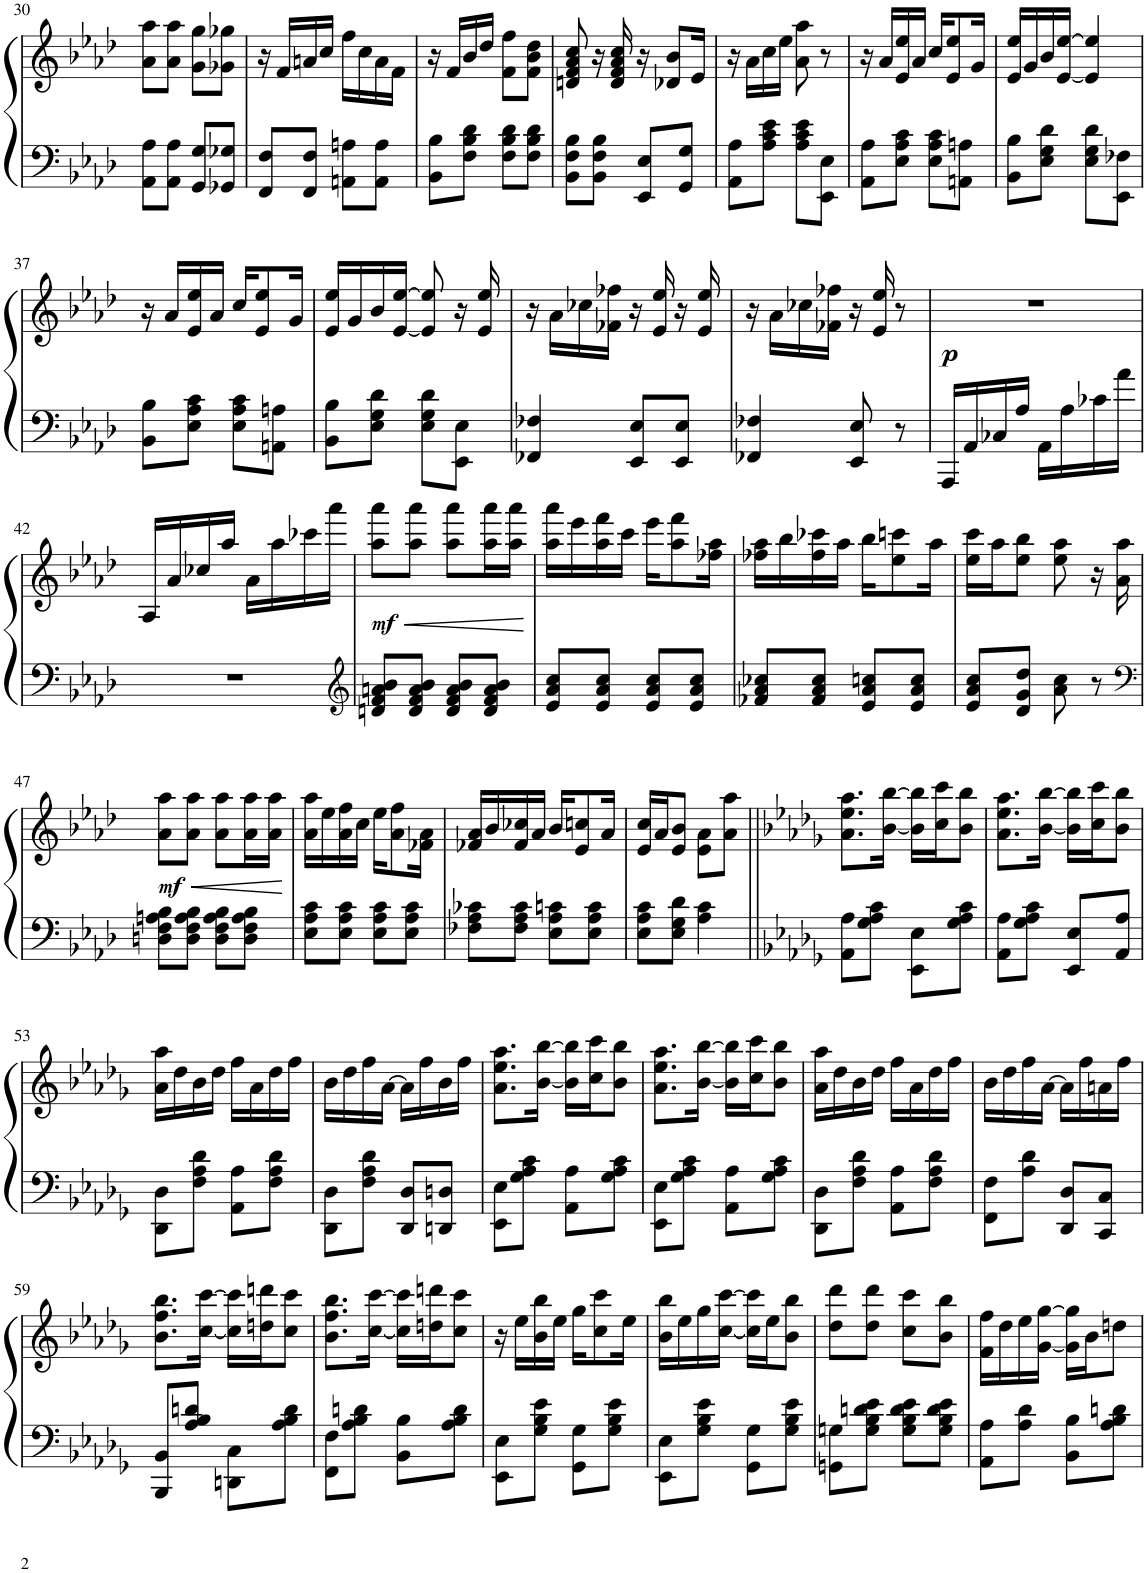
**kern	**kern	**dynam
*part1	*part1	*part1
*staff2	*staff1	*staff1/2
*I"Piano	*	*
!!LO:PB:g=z
*clefF4	*clefG2	*
*k[b-e-a-d-]	*k[b-e-a-d-]	*
*M2/4	*M2/4	*
=30	=30	=30
8AA-\ 8A-\L	8a-\ 8aa-\L	.
8AA-\ 8A-\J	8a-\ 8aa-\J	.
8GG/ 8G/L	8g\ 8gg\L	.
8GG-X/ 8G-X/J	8g-X\ 8gg-X\J	.
=31	=31	=31
8FF/ 8F/L	16r	.
.	16f/LL	.
8FF/ 8F/J	16an/	.
.	16cc/JJ	.
8AAn\ 8An\L	16ff\LL	.
.	16cc\	.
8AA\ 8A\J	16a\	.
.	16f\JJ	.
=32	=32	=32
8BB-\ 8B-\L	16r	.
.	16f/LL	.
8F\ 8B-\ 8d-\J	16b-/	.
.	16dd-/JJ	.
8F\ 8B-\ 8d-\L	8f\ 8ff\L	.
8F\ 8B-\ 8d-\J	8f\ 8b-\ 8dd-\J	.
=33	=33	=33
8BB-\ 8F\ 8B-\L	8dn/ 8f/ 8a-/ 8cc/	.
8BB-\ 8F\ 8B-\J	16r	.
.	16d/ 16f/ 16a-/ 16cc/	.
8EE-/ 8E-/L	16r	.
.	8d-X/ 8b-/L	.
8GG/ 8G/J	.	.
.	16e-/Jk	.
=34	=34	=34
8AA-\ 8A-\L	16r	.
.	16a-\LL	.
8A-\ 8c\ 8e-\J	16cc\	.
.	16ee-\JJ	.
8A-\ 8c\ 8e-\L	8a-\ 8aa-\	.
8EE-\ 8E-\J	8r	.
=35	=35	=35
8AA-\ 8A-\L	16r	.
.	16a-/LL	.
8E-\ 8A-\ 8c\J	16e-/ 16ee-/	.
.	16a-/JJ	.
8E-\ 8A-\ 8c\L	16cc/KL	.
.	8e-/ 8ee-/	.
8AAn\ 8An\J	.	.
.	16g/Jk	.
=36	=36	=36
8BB-\ 8B-\L	16e-/ 16ee-/LL	.
.	16g/	.
8E-\ 8G\ 8d-\J	16b-/	.
.	[16e-/ [16ee-/JJ	.
8E-\ 8G\ 8d-\L	4e-/] 4ee-/]	.
8EE-\ 8F-X\J	.	.
!!LO:LB:g=z
=37	=37	=37
8BB-\ 8B-\L	16r	.
.	16a-/LL	.
8E-\ 8A-\ 8c\J	16e-/ 16ee-/	.
.	16a-/JJ	.
8E-\ 8A-\ 8c\L	16cc/KL	.
.	8e-/ 8ee-/	.
8AAn\ 8An\J	.	.
.	16g/Jk	.
=38	=38	=38
8BB-\ 8B-\L	16e-/ 16ee-/LL	.
.	16g/	.
8E-\ 8G\ 8d-\J	16b-/	.
.	[16e-/ [16ee-/JJ	.
8E-\ 8G\ 8d-\L	8e-/] 8ee-/]	.
8EE-\ 8E-\J	16r	.
.	16e-/ 16ee-/	.
=39	=39	=39
4FF-X/ 4F-X/	16r	.
.	16a-\LL	.
.	16cc-X\	.
.	16f-X\ 16ff-X\JJ	.
8EE-/ 8E-/L	16r	.
.	16e-/ 16ee-/	.
8EE-/ 8E-/J	16r	.
.	16e-/ 16ee-/	.
=40	=40	=40
4FF-X/ 4F-X/	16r	.
.	16a-\LL	.
.	16cc-X\	.
.	16f-X\ 16ff-X\JJ	.
8EE-/ 8E-/	16r	.
.	16e-/ 16ee-/	.
8r	8r	.
=41	=41	=41
!	!	!LO:DY:b
16AAA-/LL	2r	p
16AA-/	.	.
16C-X/	.	.
16A-/JJ	.	.
16AA-\LL	.	.
16A-\	.	.
16c-X\	.	.
16a-\JJ	.	.
!!LO:LB:g=z
=42	=42	=42
2r	16A-/LL	.
.	16a-/	.
.	16cc-X/	.
.	16aa-/JJ	.
.	16a-\LL	.
.	16aa-\	.
.	16ccc-X\	.
.	16aaa-\JJ	.
=43	=43	=43
*clefG2	*	*
!	!	!LO:HP:b
!	!	!LO:DY:n=1:b
8dn/ 8f/ 8an/ 8b-/L	8aa-\ 8aaa-\L	< mf
8d/ 8f/ 8a/ 8b-/J	8aa-\ 8aaa-\J	.
8d/ 8f/ 8a/ 8b-/L	8aa-\ 8aaa-\L	.
8d/ 8f/ 8a/ 8b-/J	16aa-\ 16aaa-\L	.
.	16aa-\ 16aaa-\JJ	.
.	.	[
=44	=44	=44
8e-/ 8a-/ 8cc/L	16aa-\ 16aaa-\LL	.
.	16eee-\	.
8e-/ 8a-/ 8cc/J	16aa-\ 16fff\	.
.	16ccc\JJ	.
8e-/ 8a-/ 8cc/L	16eee-\KL	.
.	8aa-\ 8fff\	.
8e-/ 8a-/ 8cc/J	.	.
.	16ff-X\ 16aa-\Jk	.
=45	=45	=45
8f-X/ 8a-/ 8cc-X/L	16ff-X\ 16aa-\LL	.
.	16bb-\	.
8f-/ 8a-/ 8cc-/J	16ff-\ 16ccc-X\	.
.	16aa-\JJ	.
8e-/ 8a-/ 8ccn/L	16bb-\KL	.
.	8ee-\ 8cccn\	.
8e-/ 8a-/ 8cc/J	.	.
.	16aa-\Jk	.
=46	=46	=46
8e-/ 8a-/ 8cc/L	16ee-\ 16ccc\LL	.
.	16aa-\J	.
8d-/ 8g/ 8dd-/J	8ee-\ 8bb-\J	.
8a-\ 8cc\	8ee-\ 8aa-\	.
8r	16r	.
.	16a-\ 16aa-\	.
!!LO:LB:g=z
=47	=47	=47
*clefF4	*	*
!	!	!LO:HP:b
!	!	!LO:DY:n=1:b
8Dn\ 8F\ 8An\ 8B-\L	8a-\ 8aa-\L	< mf
8D\ 8F\ 8A\ 8B-\J	8a-\ 8aa-\J	.
8D\ 8F\ 8A\ 8B-\L	8a-\ 8aa-\L	.
8D\ 8F\ 8A\ 8B-\J	16a-\ 16aa-\L	.
.	16a-\ 16aa-\JJ	.
.	.	[
=48	=48	=48
8E-\ 8A-\ 8c\L	16a-\ 16aa-\LL	.
.	16ee-\	.
8E-\ 8A-\ 8c\J	16a-\ 16ff\	.
.	16cc\JJ	.
8E-\ 8A-\ 8c\L	16ee-\KL	.
.	8a-\ 8ff\	.
8E-\ 8A-\ 8c\J	.	.
.	16f-X\ 16a-\Jk	.
=49	=49	=49
8F-X\ 8A-\ 8c-X\L	16f-X/ 16a-/LL	.
.	16b-/	.
8F-\ 8A-\ 8c-\J	16f-/ 16cc-X/	.
.	16a-/JJ	.
8E-\ 8A-\ 8cn\L	16b-/KL	.
.	8e-/ 8ccn/	.
8E-\ 8A-\ 8c\J	.	.
.	16a-/Jk	.
=50	=50	=50
8E-\ 8A-\ 8c\L	16e-/ 16cc/LL	.
.	16a-/J	.
8E-\ 8G\ 8d-\J	8e-/ 8b-/J	.
4A-\ 4c\	8e-\ 8a-\L	.
.	8a-\ 8aa-\J	.
=51||	=51||	=51||
*k[b-e-a-d-g-]	*k[b-e-a-d-g-]	*
8AA-\ 8A-\L	8.a-\ 8.ee-\ 8.aa-\L	.
8G-\ 8A-\ 8c\J	.	.
.	[16b-\ [16bb-\Jk	.
8EE-\ 8E-\L	16b-\] 16bb-\]LL	.
.	16cc\ 16ccc\J	.
8G-\ 8A-\ 8c\J	8b-\ 8bb-\J	.
=52	=52	=52
8AA-\ 8A-\L	8.a-\ 8.ee-\ 8.aa-\L	.
8G-\ 8A-\ 8c\J	.	.
.	[16b-\ [16bb-\Jk	.
8EE-/ 8E-/L	16b-\] 16bb-\]LL	.
.	16cc\ 16ccc\J	.
8AA-/ 8A-/J	8b-\ 8bb-\J	.
!!LO:LB:g=z
=53	=53	=53
8DD-\ 8D-\L	16a-\ 16aa-\LL	.
.	16dd-\	.
8F\ 8A-\ 8d-\J	16b-\	.
.	16dd-\JJ	.
8AA-\ 8A-\L	16ff\LL	.
.	16a-\	.
8F\ 8A-\ 8d-\J	16dd-\	.
.	16ff\JJ	.
=54	=54	=54
8DD-\ 8D-\L	16b-\LL	.
.	16dd-\	.
8F\ 8A-\ 8d-\J	16ff\	.
.	[16a-\JJ	.
8DD-/ 8D-/L	16a-\LL]	.
.	16ff\	.
8DDn/ 8Dn/J	16b-\	.
.	16ff\JJ	.
=55	=55	=55
8EE-\ 8E-\L	8.a-\ 8.ee-\ 8.aa-\L	.
8G-\ 8A-\ 8c\J	.	.
.	[16b-\ [16bb-\Jk	.
8AA-\ 8A-\L	16b-\] 16bb-\]LL	.
.	16cc\ 16ccc\J	.
8G-\ 8A-\ 8c\J	8b-\ 8bb-\J	.
=56	=56	=56
8EE-\ 8E-\L	8.a-\ 8.ee-\ 8.aa-\L	.
8G-\ 8A-\ 8c\J	.	.
.	[16b-\ [16bb-\Jk	.
8AA-\ 8A-\L	16b-\] 16bb-\]LL	.
.	16cc\ 16ccc\J	.
8G-\ 8A-\ 8c\J	8b-\ 8bb-\J	.
=57	=57	=57
8DD-\ 8D-\L	16a-\ 16aa-\LL	.
.	16dd-\	.
8F\ 8A-\ 8d-\J	16b-\	.
.	16dd-\JJ	.
8AA-\ 8A-\L	16ff\LL	.
.	16a-\	.
8F\ 8A-\ 8d-\J	16dd-\	.
.	16ff\JJ	.
=58	=58	=58
8FF\ 8F\L	16b-\LL	.
.	16dd-\	.
8A-\ 8d-\J	16ff\	.
.	[16a-\JJ	.
8DD-/ 8D-/L	16a-\LL]	.
.	16ff\	.
8CC/ 8C/J	16an\	.
.	16ff\JJ	.
!!LO:LB:g=z
=59	=59	=59
8BBB-/ 8BB-/L	8.b-\ 8.ff\ 8.bb-\L	.
8A-/ 8B-/ 8dn/J	.	.
.	[16cc\ [16ccc\Jk	.
8DDn\ 8C\L	16cc\] 16ccc\]LL	.
.	16ddn\ 16dddn\J	.
8A-\ 8B-\ 8d\J	8cc\ 8ccc\J	.
=60	=60	=60
8FF\ 8F\L	8.b-\ 8.ff\ 8.bb-\L	.
8A-\ 8B-\ 8dn\J	.	.
.	[16cc\ [16ccc\Jk	.
8BB-\ 8B-\L	16cc\] 16ccc\]LL	.
.	16ddn\ 16dddn\J	.
8A-\ 8B-\ 8d\J	8cc\ 8ccc\J	.
=61	=61	=61
8EE-\ 8E-\L	16r	.
.	16ee-\LL	.
8G-\ 8B-\ 8e-\J	16b-\ 16bb-\	.
.	16ee-\JJ	.
8GG-\ 8G-\L	16gg-\KL	.
.	8cc\ 8ccc\	.
8G-\ 8B-\ 8e-\J	.	.
.	16ee-\Jk	.
=62	=62	=62
8EE-\ 8E-\L	16b-\ 16bb-\LL	.
.	16ee-\	.
8G-\ 8B-\ 8e-\J	16gg-\	.
.	[16cc\ [16ccc\JJ	.
8GG-\ 8G-\L	16cc\] 16ccc\]LL	.
.	16ee-\J	.
8G-\ 8B-\ 8e-\J	8b-\ 8bb-\J	.
=63	=63	=63
8GGn\ 8Gn\L	8dd-\ 8ddd-\L	.
8G\ 8B-\ 8dn\ 8e-\J	8dd-\ 8ddd-\J	.
8G\ 8B-\ 8d\ 8e-\L	8cc\ 8ccc\L	.
8G\ 8B-\ 8d\ 8e-\J	8b-\ 8bb-\J	.
=64	=64	=64
8AA-\ 8A-\L	16f\ 16ff\LL	.
.	16dd-\	.
8A-\ 8d-\J	16ee-\	.
.	[16g-\ [16gg-\JJ	.
8BB-\ 8B-\L	16g-\] 16gg-\]LL	.
.	16b-\J	.
8A-\ 8B-\ 8dn\J	8ddn\J	.
=	=	=
*-	*-	*-
